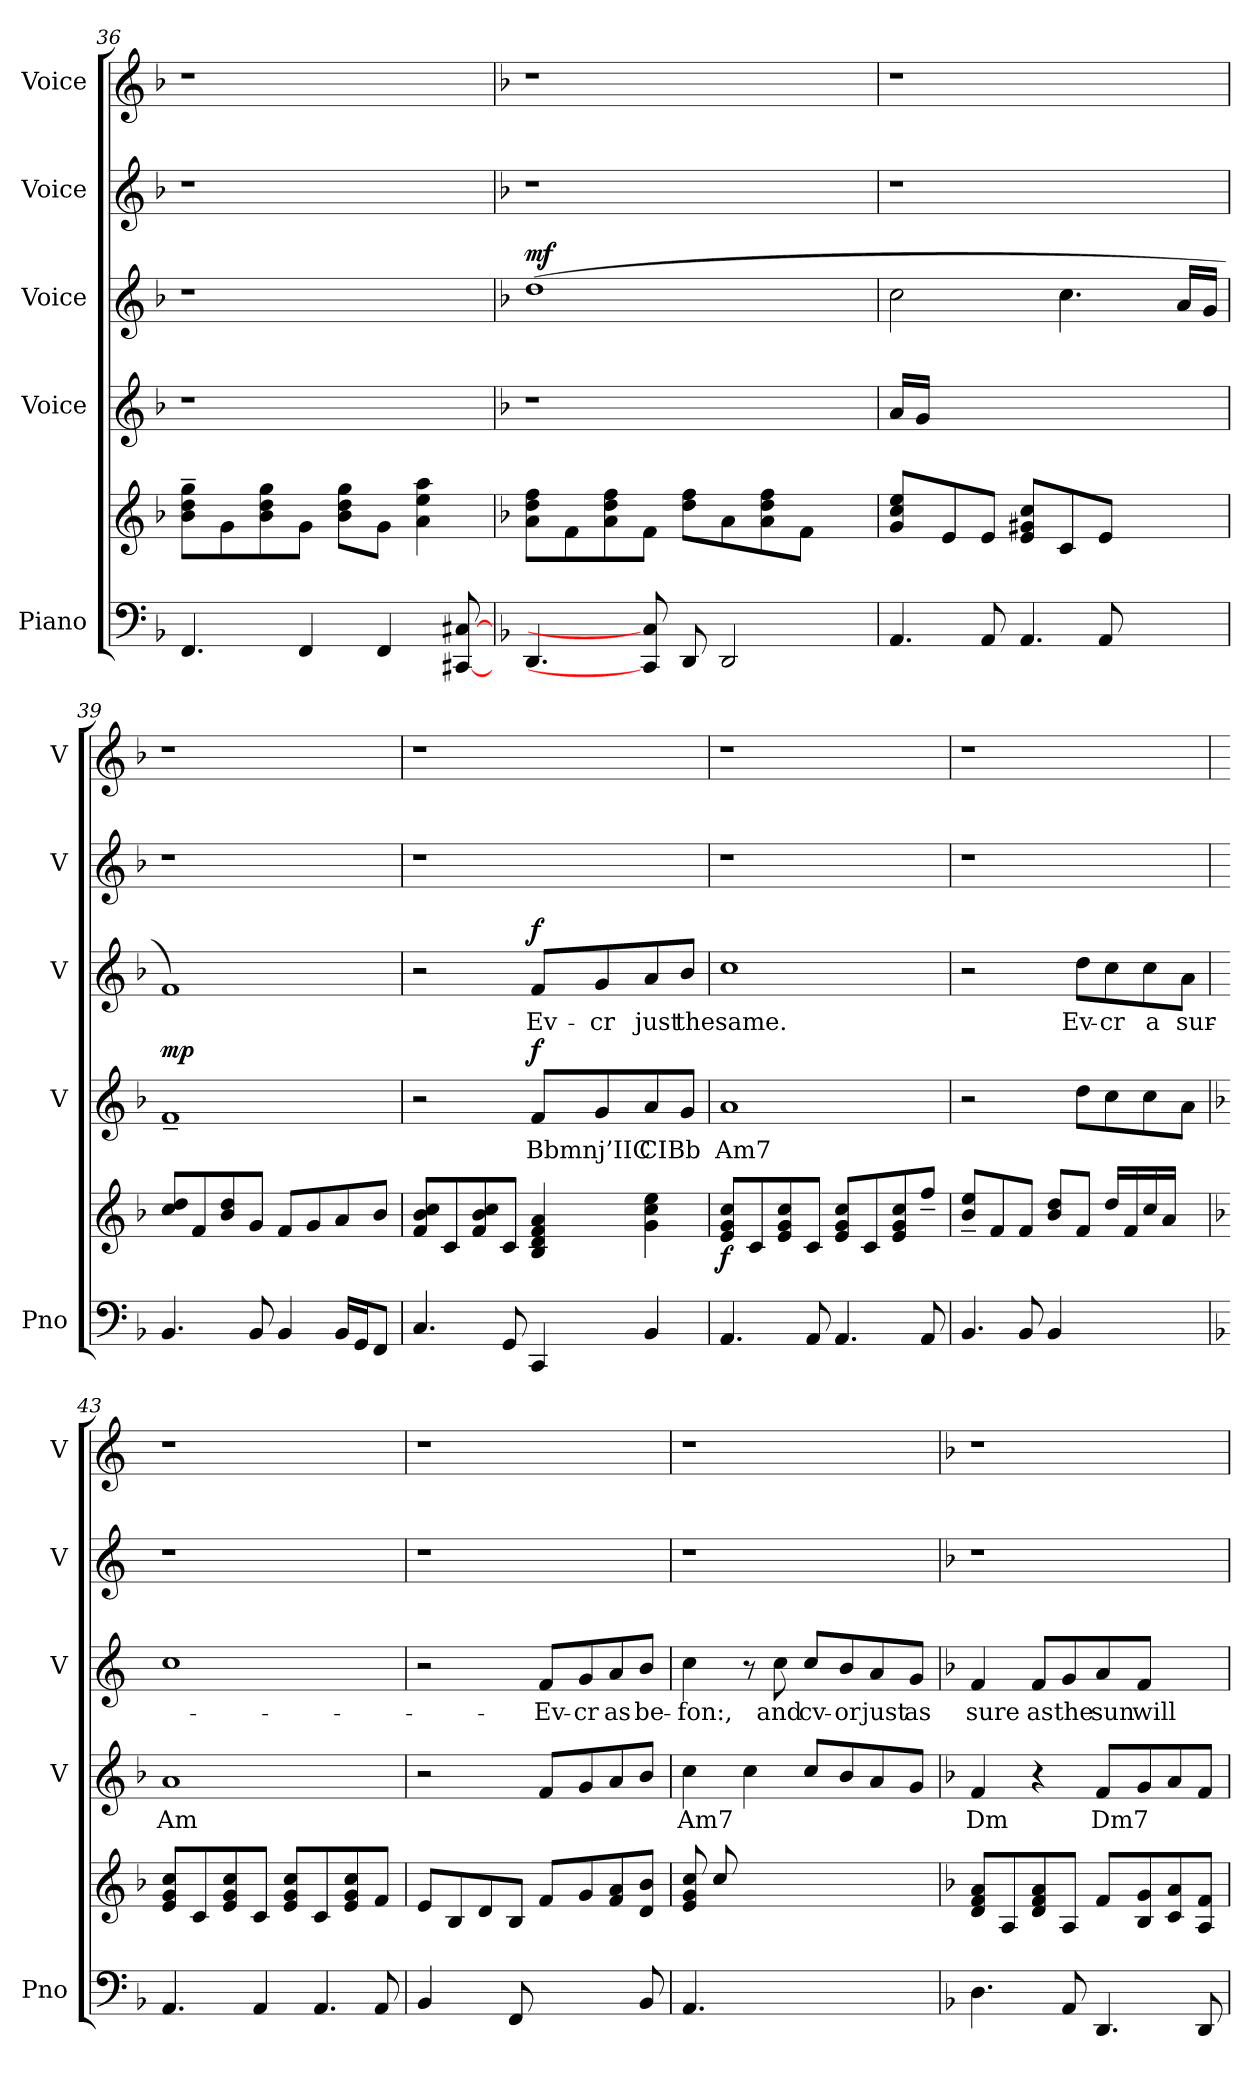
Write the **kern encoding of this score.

**kern	**kern	**dynam	**kern	**text	**dynam	**kern	**text	**dynam	**kern	**kern
*part5	*part5	*part5	*part4	*part4	*part4	*part3	*part3	*part3	*part2	*part1
*staff6	*staff5	*staff5/6	*staff4	*staff4	*staff4	*staff3	*staff3	*staff3	*staff2	*staff1
*I"Piano	*	*	*I"Voice	*	*	*I"Voice	*	*	*I"Voice	*I"Voice
*I'Pno	*	*	*I'V	*	*	*I'V	*	*	*I'V	*I'V
*clefF4	*clefG2	*	*clefG2	*	*	*clefG2	*	*	*clefG2	*clefG2
*k[b-]	*k[b-]	*	*k[b-]	*	*	*k[b-]	*	*	*k[b-]	*k[b-]
=36	=36	=36	=36	=36	=36	=36	=36	=36	=36	=36
4.FF/	8b-\~> 8dd\~> 8gg\~>L	.	1r	.	.	1r	.	.	1r	1r
.	8g\	.	.	.	.	.	.	.	.	.
.	8b-\ 8dd\ 8gg\	.	.	.	.	.	.	.	.	.
4FF/	8g\J	.	.	.	.	.	.	.	.	.
.	8b-\ 8dd\ 8gg\L	.	.	.	.	.	.	.	.	.
4FF/	8g\J	.	.	.	.	.	.	.	.	.
.	4a\ 4ee\ 4aa\	.	.	.	.	.	.	.	.	.
[8CC#X/ [8C#X/	.	.	.	.	.	.	.	.	.	.
!!LO:PB:g=z
=37	=37	=37	=37	=37	=37	=37	=37	=37	=37	=37
*k[b-]	*k[b-]	*	*k[b-]	*	*	*k[b-]	*	*	*k[b-]	*k[b-]
!	!	!	!	!	!	!	!	!LO:DY:a	!	!
4.DD/	8a\ 8dd\ 8ff\L	.	1r	.	.	(>1dd	.	mf	1r	1r
.	8f\	.	.	.	.	.	.	.	.	.
.	8a\ 8dd\ 8ff\	.	.	.	.	.	.	.	.	.
8CC#/] 8C#/]	8f\J	.	.	.	.	.	.	.	.	.
8DD/	8dd\ 8ff\L	.	.	.	.	.	.	.	.	.
2DD/	8a\	.	.	.	.	.	.	.	.	.
.	8a\ 8dd\ 8ff\	.	.	.	.	.	.	.	.	.
.	8f\J	.	.	.	.	.	.	.	.	.
.	8ryy	.	8ryy	.	.	8ryy	.	.	8ryy	8ryy
=38	=38	=38	=38	=38	=38	=38	=38	=38	=38	=38
*^	*	*	*	*	*	*	*	*	*	*
*	*^	*	*	*	*	*	*	*	*	*	*
4.AA/	4ryy	8ryy	8g/ 8cc/ 8ee/L	.	16a/LL	.	.	2cc\	.	.	1r	1r
.	.	.	.	.	16g/JJ	.	.	.	.	.	.	.
*	*v	*v	*	*	*	*	*	*	*	*	*	*
.	.	8e/	.	2..ryy	.	.	.	.	.	.	.
.	8AA/	8e/J	.	.	.	.	.	.	.	.	.
4.AA/	4ryy	8e/ 8g#X/ 8cc/L	.	.	.	.	.	.	.	.	.
.	.	8c/	.	.	.	.	4.cc\	.	.	.	.
*	*^	*	*	*	*	*	*	*	*	*	*
.	4.ryy	8AA/	8e/J	.	.	.	.	.	.	.	.	.
4ryy	.	4ryy	4ryy	.	.	.	.	.	.	.	.	.
.	.	.	.	.	.	.	.	16a/LL	.	.	.	.
.	.	.	.	.	.	.	.	16g/JJ	.	.	.	.
*v	*v	*v	*	*	*	*	*	*	*	*	*	*
=39	=39	=39	=39	=39	=39	=39	=39	=39	=39	=39
!	!	!	!	!	!LO:DY:b	!	!	!	!	!
4.BB-/	8cc/ 8dd/L	.	1f~>	.	mp	1f)	.	.	1r	1r
.	8f/	.	.	.	.	.	.	.	.	.
.	8b-/ 8dd/	.	.	.	.	.	.	.	.	.
8BB-/	8g/J	.	.	.	.	.	.	.	.	.
4BB-/	8f/L	.	.	.	.	.	.	.	.	.
.	8g/	.	.	.	.	.	.	.	.	.
16BB-/LL	8a/	.	.	.	.	.	.	.	.	.
16GG/J	.	.	.	.	.	.	.	.	.	.
8FF/J	8b-/J	.	.	.	.	.	.	.	.	.
!!LO:LB:g=z
=40	=40	=40	=40	=40	=40	=40	=40	=40	=40	=40
4.C/	8f/ 8b-/ 8cc/L	.	2rcc	.	.	2rcc	.	.	1r	1r
.	8c/	.	.	.	.	.	.	.	.	.
.	8f/ 8b-/ 8cc/	.	.	.	.	.	.	.	.	.
8GG/	8c/J	.	.	.	.	.	.	.	.	.
!	!	!	!	!LO:LY:b	!LO:DY:a	!	!LO:LY:b	!LO:DY:a	!	!
4CC/	4B-/ 4d/ 4f/ 4a/	.	8f/L	Bbmnj’IIC	f	8f/L	Ev-	f	.	.
!	!	!	!	!	!	!	!LO:LY:b	!	!	!
.	.	.	8g/	.	.	8g/	-cr	.	.	.
!	!	!	!	!LO:LY:b	!	!	!LO:LY:b	!	!	!
4BB-/	4g\ 4cc\ 4ee\	.	8a/	CIBb	.	8a/	just	.	.	.
!	!	!	!	!	!	!	!LO:LY:b	!	!	!
.	.	.	8g/J	.	.	8b-/J	the	.	.	.
=41	=41	=41	=41	=41	=41	=41	=41	=41	=41	=41
!	!	!LO:DY:b	!	!LO:LY:b	!	!	!LO:LY:b	!	!	!
4.AA/	8e/ 8g/ 8cc/L	f	1a	Am7	.	1cc	same.	.	1r	1r
.	8c/	.	.	.	.	.	.	.	.	.
.	8e/ 8g/ 8cc/	.	.	.	.	.	.	.	.	.
8AA/	8c/J	.	.	.	.	.	.	.	.	.
4.AA/	8e/ 8g/ 8cc/L	.	.	.	.	.	.	.	.	.
.	8c/	.	.	.	.	.	.	.	.	.
.	8e/ 8g/ 8cc/	.	.	.	.	.	.	.	.	.
8AA/	8ff~</J	.	.	.	.	.	.	.	.	.
=42	=42	=42	=42	=42	=42	=42	=42	=42	=42	=42
*^	*	*	*	*	*	*	*	*	*	*
4.BB-/	4ryy	8b-/~< 8ee/~<L	.	2rcc	.	.	2r	.	.	1r	1r
.	.	8f/	.	.	.	.	.	.	.	.	.
.	8BB-/	8f/J	.	.	.	.	.	.	.	.	.
4BB-/	4.ryy	8b-/ 8dd/L	.	.	.	.	.	.	.	.	.
!	!	!	!	!	!	!	!	!LO:LY:b	!	!	!
.	.	8f/J	.	8dd\L	.	.	8dd\L	Ev-	.	.	.
!	!	!	!	!	!	!	!	!LO:LY:b	!	!	!
4.ryy	.	16dd/LL	.	8cc\	.	.	8cc\	-cr	.	.	.
.	.	16f/	.	.	.	.	.	.	.	.	.
!	!	!	!	!	!	!	!	!LO:LY:b	!	!	!
.	4ryy	16cc/	.	8cc\	.	.	8cc\	a	.	.	.
.	.	16a/JJ	.	.	.	.	.	.	.	.	.
!	!	!	!	!	!	!	!	!LO:LY:b	!	!	!
.	.	8ryy	.	8a\J	.	.	8a\J	sur-	.	.	.
!!LO:LB:g=z
=43	=43	=43	=43	=43	=43	=43	=43	=43	=43	=43	=43
*	*	*	*	*	*	*	*k[]	*	*	*k[]	*k[]
!	!	!	!	!	!LO:LY:b	!	!	!	!	!	!
4.AA/	2..ryy	8e/ 8g/ 8cc/L	.	1a	Am	.	1cc	.	.	1r	1r
.	.	8c/	.	.	.	.	.	.	.	.	.
.	.	8e/ 8g/ 8cc/	.	.	.	.	.	.	.	.	.
4AA/	.	8c/J	.	.	.	.	.	.	.	.	.
.	.	8e/ 8g/ 8cc/L	.	.	.	.	.	.	.	.	.
4.AA/	.	8c/	.	.	.	.	.	.	.	.	.
.	.	8e/ 8g/ 8cc/	.	.	.	.	.	.	.	.	.
.	8AA/	8f/J	.	.	.	.	.	.	.	.	.
=44	=44	=44	=44	=44	=44	=44	=44	=44	=44	=44	=44
*	*^	*	*	*	*	*	*	*	*	*	*
4BB-/	4.ryy	2..ryy	8e/L	.	2rcc	.	.	2rcc	.	.	1r	1r
.	.	.	8B-/	.	.	.	.	.	.	.	.	.
2.ryy	.	.	8d/	.	.	.	.	.	.	.	.	.
.	8FF/	.	8B-/J	.	.	.	.	.	.	.	.	.
!	!	!	!	!	!	!	!	!	!LO:LY:b	!	!	!
.	2ryy	.	8f/L	.	8f/L	.	.	8f/L	-Ev-	.	.	.
!	!	!	!	!	!	!	!	!	!LO:LY:b	!	!	!
.	.	.	8g/	.	8g/	.	.	8g/	-cr	.	.	.
!	!	!	!	!	!	!	!	!	!LO:LY:b	!	!	!
.	.	.	8f/ 8a/	.	8a/	.	.	8a/	as	.	.	.
!	!	!	!	!	!	!	!	!	!LO:LY:b	!	!	!
.	.	8BB-/	8d/ 8b-/J	.	8b-/J	.	.	8b/J	be-	.	.	.
=45	=45	=45	=45	=45	=45	=45	=45	=45	=45	=45	=45	=45
!	!	!	!	!	!	!LO:LY:b	!	!	!LO:LY:b	!	!	!
*v	*v	*v	*	*	*	*	*	*	*	*	*	*
4.AA/	8e/ 8g/ 8cc/L	.	4cc\	Am7	.	4cc\	-fon:,	.	1r	1r
.	8cc/L	.	.	.	.	.	.	.	.	.
.	2.ryy	.	4cc\	.	.	8r	.	.	.	.
!	!	!	!	!	!	!	!LO:LY:b	!	!	!
2ryy	.	.	.	.	.	8cc\	and	.	.	.
!	!	!	!	!	!	!	!LO:LY:b	!	!	!
.	.	.	8cc/L	.	.	8cc/L	cv-	.	.	.
!	!	!	!	!	!	!	!LO:LY:b	!	!	!
.	.	.	8b-/	.	.	8b/	-or	.	.	.
!	!	!	!	!	!	!	!LO:LY:b	!	!	!
.	.	.	8a/	.	.	8a/	just	.	.	.
!	!	!	!	!	!	!	!LO:LY:b	!	!	!
8ryy	.	.	8g/J	.	.	8g/J	as	.	.	.
!!LO:PB:g=z
=46	=46	=46	=46	=46	=46	=46	=46	=46	=46	=46
*k[b-]	*k[b-]	*	*k[b-]	*	*	*k[b-]	*	*	*k[b-]	*k[b-]
!	!	!	!	!LO:LY:b	!	!	!LO:LY:b	!	!	!
4.D\	8d/ 8f/ 8a/L	.	4f/	Dm	.	4f/	sure	.	1r	1r
.	8A/	.	.	.	.	.	.	.	.	.
!	!	!	!	!	!	!	!LO:LY:b	!	!	!
.	8d/ 8f/ 8a/	.	4r	.	.	8f/L	as	.	.	.
!	!	!	!	!	!	!	!LO:LY:b	!	!	!
8AA/	8A/J	.	.	.	.	8g/	the	.	.	.
!	!	!	!	!LO:LY:b	!	!	!LO:LY:b	!	!	!
4.DD/	8f/L	.	8f/L	Dm7	.	8a/	sun	.	.	.
!	!	!	!	!	!	!	!LO:LY:b	!	!	!
.	8B-/ 8g/	.	8g/	.	.	8f/J	will	.	.	.
.	8c/ 8a/	.	8a/	.	.	4ryy	.	.	.	.
8DD/	8A/ 8f/J	.	8f/J	.	.	.	.	.	.	.
=	=	=	=	=	=	=	=	=	=	=
*-	*-	*-	*-	*-	*-	*-	*-	*-	*-	*-
